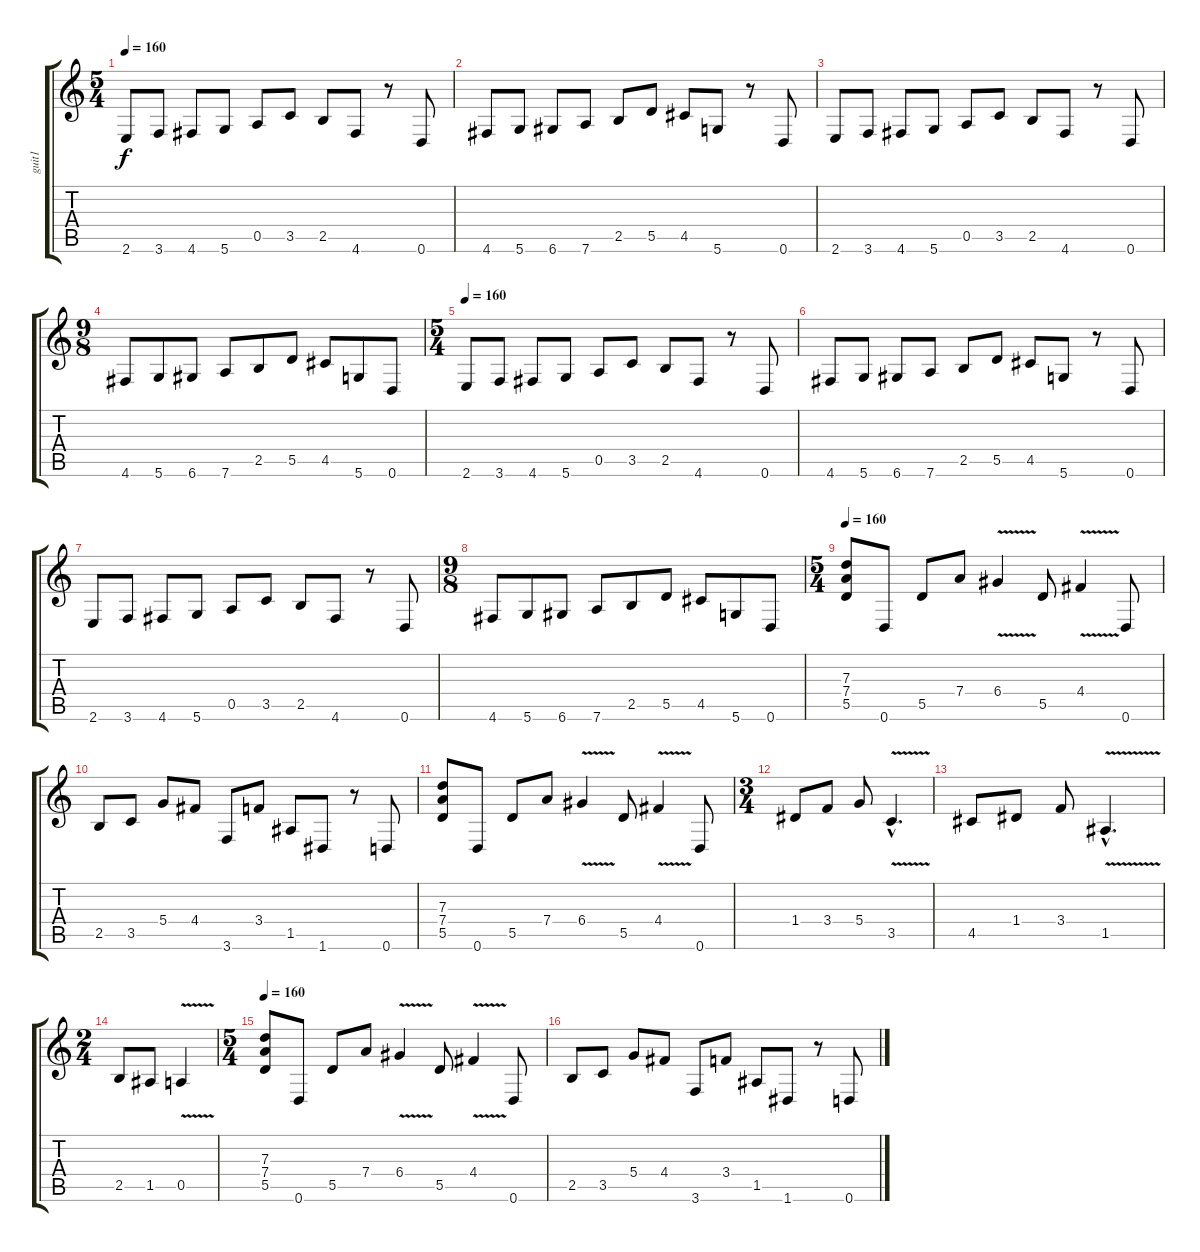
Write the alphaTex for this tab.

\track ("guit1" "guit1") {instrument distortionguitar}
\staff {score tabs}
\tuning (E4 B3 G3 D3 A2 D2) {hide}
\ts (5 4)
\tempo 160
\clef g2
\ks c
2.6.8{dy f} 3.6.8 4.6.8 5.6.8 0.5.8 3.5.8 2.5.8 4.6.8 r.8 0.6.8 |
4.6.8 5.6.8 6.6.8 7.6.8 2.5.8 5.5.8 4.5.8 5.6.8 r.8 0.6.8 |
2.6.8 3.6.8 4.6.8 5.6.8 0.5.8 3.5.8 2.5.8 4.6.8 r.8 0.6.8 |
\ts (9 8)
4.6.8 5.6.8 6.6.8 7.6.8 2.5.8 5.5.8 4.5.8 5.6.8 0.6.8 |
\ts (5 4)
\tempo 160
2.6.8 3.6.8 4.6.8 5.6.8 0.5.8 3.5.8 2.5.8 4.6.8 r.8 0.6.8 |
4.6.8 5.6.8 6.6.8 7.6.8 2.5.8 5.5.8 4.5.8 5.6.8 r.8 0.6.8 |
2.6.8 3.6.8 4.6.8 5.6.8 0.5.8 3.5.8 2.5.8 4.6.8 r.8 0.6.8 |
\ts (9 8)
4.6.8 5.6.8 6.6.8 7.6.8 2.5.8 5.5.8 4.5.8 5.6.8 0.6.8 |
\ts (5 4)
\tempo 160
(7.3 7.4 5.5).8 0.6.8 5.5.8 7.4.8 6.4{v}.4 5.5.8 4.4{v}.4 0.6.8 |
2.5.8 3.5.8 5.4.8 4.4.8 3.6.8 3.4.8 1.5.8 1.6.8 r.8 0.6.8 |
(7.3 7.4 5.5).8 0.6.8 5.5.8 7.4.8 6.4{v}.4 5.5.8 4.4{v}.4 0.6.8 |
\ts (3 4)
1.4.8 3.4.8 5.4.8 3.5{v hac}.4{d} |
4.5.8 1.4.8 3.4.8 1.5{v hac}.4{d} |
\ts (2 4)
2.5.8 1.5.8 0.5{v}.4 |
\ts (5 4)
\tempo 160
(7.3 7.4 5.5).8 0.6.8 5.5.8 7.4.8 6.4{v}.4 5.5.8 4.4{v}.4 0.6.8 |
2.5.8 3.5.8 5.4.8 4.4.8 3.6.8 3.4.8 1.5.8 1.6.8 r.8 0.6.8
